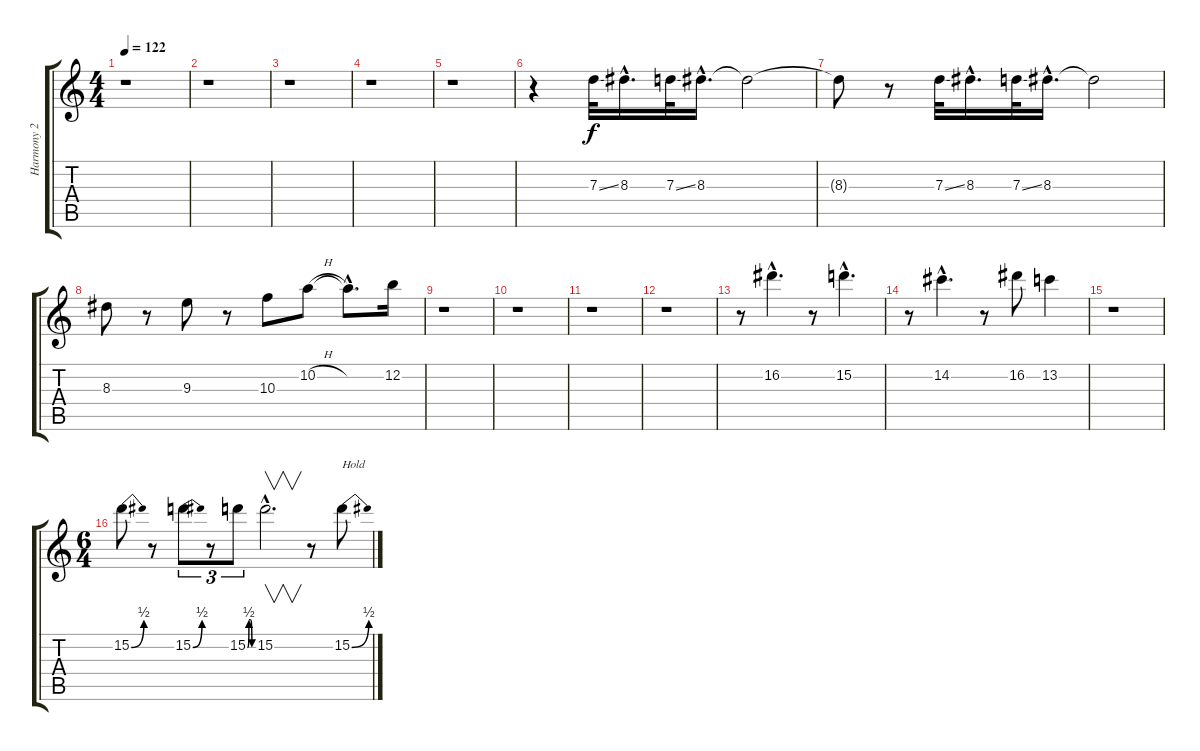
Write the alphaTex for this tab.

\track ("Harmony 2" "Harmony 2") {instrument overdrivenguitar}
\staff {score tabs}
\tuning (E4 B3 G3 D3 A2 E2) {hide}
\ts (4 4)
\tempo 122
\clef g2
\ks c
r.1{dy f instrument overdrivenguitar} |
r.1 |
r.1 |
r.1 |
r.1 |
r.4 7.3{ss}.32 8.3{hac}.16{d} 7.3{ss}.32 8.3{hac}.16{d} 8.3{t}.2 |
8.3{t}.8 r.8 7.3{ss}.32 8.3{hac}.16{d} 7.3{ss}.32 8.3{hac}.16{d} 8.3{t}.2 |
8.3.8 r.8 9.3.8 r.8 10.3.8 10.2{h}.8 10.2{hac t}.8{d} 12.2.16 |
r.1 |
r.1 |
r.1 |
r.1 |
r.8 16.2{hac}.4{d} r.8 15.2{hac}.4{d} |
r.8 14.2{hac}.4{d} r.8 16.2.8 13.2.4 |
r.1 |
\ts (6 4)
15.2{be (bend 0 0 60 2)}.8 r.8 15.2{be (bend 0 0 60 2)}.8{tu (3 2)} r.8{tu (3 2)} 15.2{be (custom 0 0 15 2 30 2 45 0 60 0)}.8{tu (3 2)} 15.2{hac}.2{v d} r.8 15.2{be (bend 0 0 60 2)}.8{txt "Hold"}
